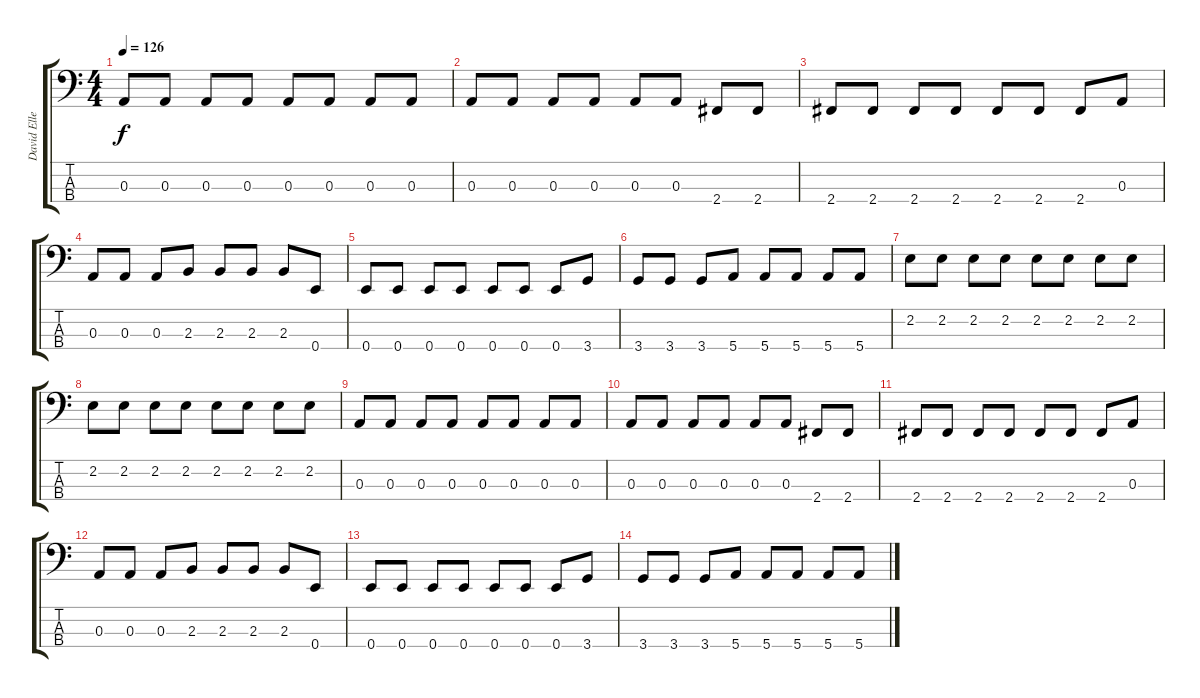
\track ("David Ellefson" "David Elle") {instrument slapbass1}
\staff {score tabs}
\tuning (G2 D2 A1 E1) {hide}
\ts (4 4)
\tempo 126
\clef f4
\ks c
0.3.8{dy f} 0.3.8 0.3.8 0.3.8 0.3.8 0.3.8 0.3.8 0.3.8 |
0.3.8 0.3.8 0.3.8 0.3.8 0.3.8 0.3.8 2.4.8 2.4.8 |
2.4.8 2.4.8 2.4.8 2.4.8 2.4.8 2.4.8 2.4.8 0.3.8 |
0.3.8 0.3.8 0.3.8 2.3.8 2.3.8 2.3.8 2.3.8 0.4.8 |
0.4.8 0.4.8 0.4.8 0.4.8 0.4.8 0.4.8 0.4.8 3.4.8 |
3.4.8 3.4.8 3.4.8 5.4.8 5.4.8 5.4.8 5.4.8 5.4.8 |
2.2.8 2.2.8 2.2.8 2.2.8 2.2.8 2.2.8 2.2.8 2.2.8 |
2.2.8 2.2.8 2.2.8 2.2.8 2.2.8 2.2.8 2.2.8 2.2.8 |
0.3.8 0.3.8 0.3.8 0.3.8 0.3.8 0.3.8 0.3.8 0.3.8 |
0.3.8 0.3.8 0.3.8 0.3.8 0.3.8 0.3.8 2.4.8 2.4.8 |
2.4.8 2.4.8 2.4.8 2.4.8 2.4.8 2.4.8 2.4.8 0.3.8 |
0.3.8 0.3.8 0.3.8 2.3.8 2.3.8 2.3.8 2.3.8 0.4.8 |
0.4.8 0.4.8 0.4.8 0.4.8 0.4.8 0.4.8 0.4.8 3.4.8 |
3.4.8 3.4.8 3.4.8 5.4.8 5.4.8 5.4.8 5.4.8 5.4.8
